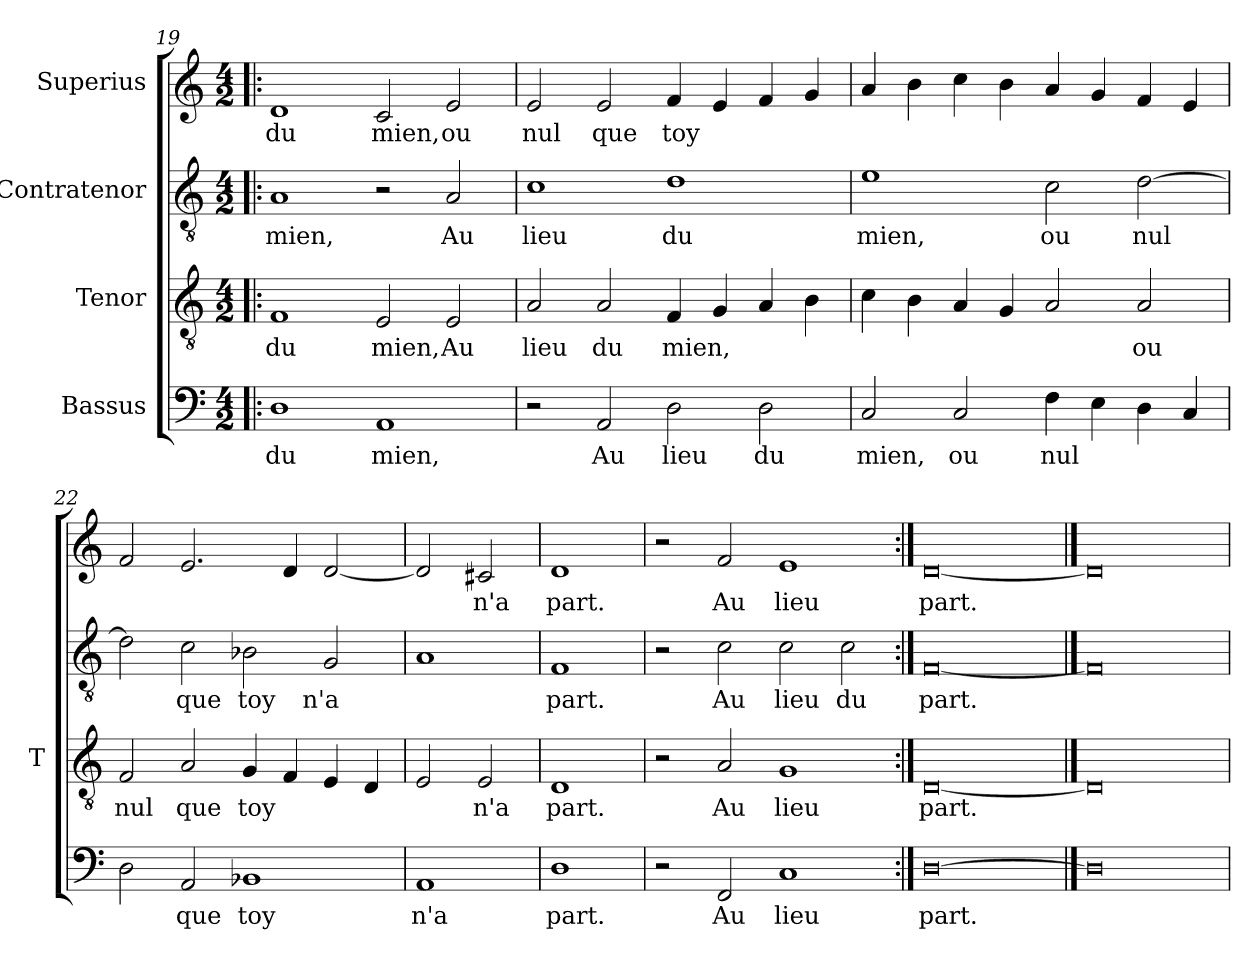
**kern	**text	**kern	**text	**kern	**text	**kern	**text
*part4	*part4	*part3	*part3	*part2	*part2	*part1	*part1
*staff4	*staff4	*staff3	*staff3	*staff2	*staff2	*staff1	*staff1
*I"Bassus	*	*I"Tenor	*	*I"Contratenor	*	*I"Superius	*
*	*	*I'T	*	*	*	*	*
*clefF4	*	*clefGv2	*	*clefGv2	*	*clefG2	*
*k[]	*	*k[]	*	*k[]	*	*k[]	*
*M4/2	*	*M4/2	*	*M4/2	*	*M4/2	*
=19!|:	=19!|:	=19!|:	=19!|:	=19!|:	=19!|:	=19!|:	=19!|:
1D	-du	1F	-du	1A	-mien,	1d	-du
1AA	-mien,	2E	-mien,	2r	.	2c	-mien,
.	.	2E	-Au	2A	-Au	2e	-ou
=20	=20	=20	=20	=20	=20	=20	=20
2r	.	2A	-lieu	1c	-lieu	2e	-nul
2AA	-Au	2A	-du	.	.	2e	-que
2D	-lieu	4F	-mien,	1d	-du	4f	-toy
.	.	4G	.	.	.	4e	.
2D	-du	4A	.	.	.	4f	.
.	.	4B	.	.	.	4g	.
=21	=21	=21	=21	=21	=21	=21	=21
2C	-mien,	4c	.	1e	-mien,	4a	.
.	.	4B	.	.	.	4b	.
2C	-ou	4A	.	.	.	4cc	.
.	.	4G	.	.	.	4b	.
4F	-nul	2A	.	2c	-ou	4a	.
4E	.	.	.	.	.	4g	.
4D	.	2A	-ou	[2d	-nul	4f	.
4C	.	.	.	.	.	4e	.
=22	=22	=22	=22	=22	=22	=22	=22
2D	.	2F	-nul	2d]	.	2f	.
2AA	-que	2A	-que	2c	-que	2.e	.
1BB-X	-toy	4G	-toy	2B-X	-toy	.	.
.	.	4F	.	.	.	4d	.
.	.	4E	.	2G	-n'a	[2d	.
.	.	4D	.	.	.	.	.
=23	=23	=23	=23	=23	=23	=23	=23
1AA	-n'a	2E	.	1A	.	2d]	.
.	.	2E	-n'a	.	.	2c#X	-n'a
=24	=24	=24	=24	=24	=24	=24	=24
1D	-part.	1D	-part.	1F	-part.	1d	-part.
=25	=25	=25	=25	=25	=25	=25	=25
2r	.	2r	.	2r	.	2r	.
2FF	-Au	2A	-Au	2c	-Au	2f	-Au
1C	-lieu	1G	-lieu	2c	-lieu	1e	-lieu
.	.	.	.	2c	-du	.	.
=26:|!	=26:|!	=26:|!	=26:|!	=26:|!	=26:|!	=26:|!	=26:|!
[0D	-part.	[0D	-part.	[0F	-part.	[0d	-part.
==27	==27	==27	==27	==27	==27	==27	==27
0D]	.	0D]	.	0F]	.	0d]	.
=	=	=	=	=	=	=	=
*-	*-	*-	*-	*-	*-	*-	*-
